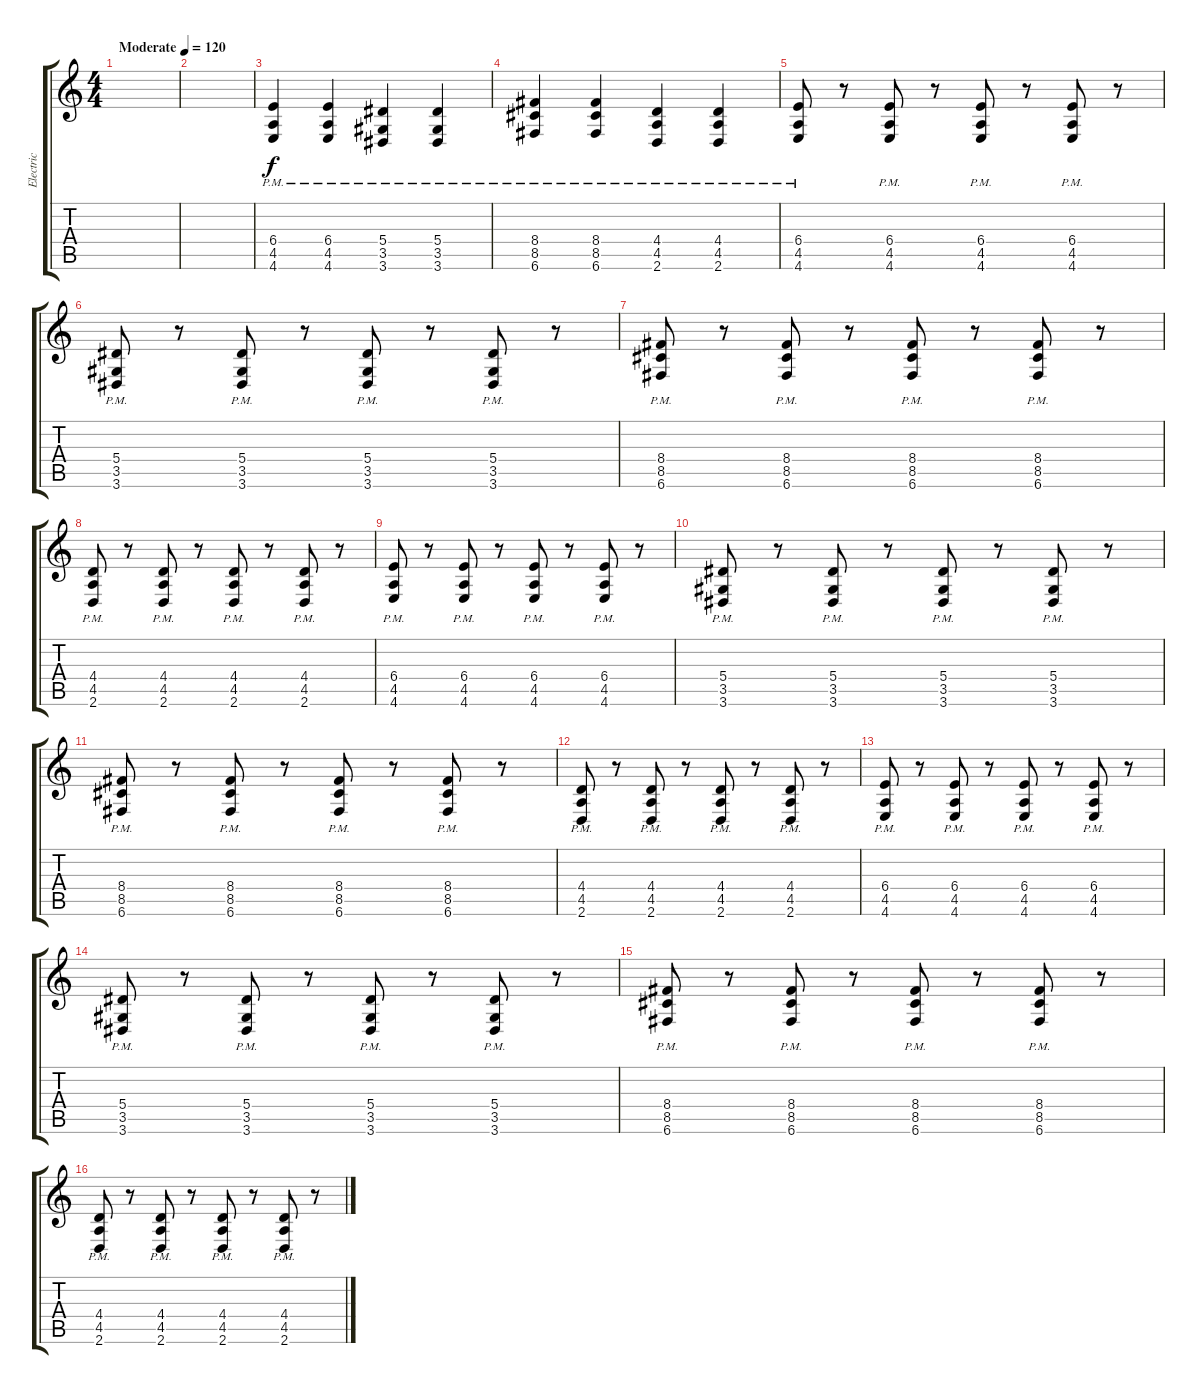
\track ("Electric" "Electric") {instrument electricguitarmuted}
\staff {score tabs}
\tuning (C4 G3 Eb3 Bb2 F2 C2) {hide}
\ts (4 4)
\tempo (120 "Moderate")
\clef g2
\ks c
|
|
(6.4{pm} 4.5{pm} 4.6{pm}).4 (6.4{pm} 4.5{pm} 4.6{pm}).4 (5.4{pm} 3.5{pm} 3.6{pm}).4 (5.4{pm} 3.5{pm} 3.6{pm}).4 |
(8.4{pm} 8.5{pm} 6.6{pm}).4 (8.4{pm} 8.5{pm} 6.6{pm}).4 (4.4{pm} 4.5{pm} 2.6{pm}).4 (4.4{pm} 4.5{pm} 2.6{pm}).4 |
(6.4{pm} 4.5{pm} 4.6{pm}).8{dy f} r.8 (6.4{pm} 4.5{pm} 4.6{pm}).8 r.8 (6.4{pm} 4.5{pm} 4.6{pm}).8 r.8 (6.4{pm} 4.5{pm} 4.6{pm}).8 r.8 |
(5.4{pm} 3.5{pm} 3.6{pm}).8 r.8 (5.4{pm} 3.5{pm} 3.6{pm}).8 r.8 (5.4{pm} 3.5{pm} 3.6{pm}).8 r.8 (5.4{pm} 3.5{pm} 3.6{pm}).8 r.8 |
(8.4{pm} 8.5{pm} 6.6{pm}).8 r.8 (8.4{pm} 8.5{pm} 6.6{pm}).8 r.8 (8.4{pm} 8.5{pm} 6.6{pm}).8 r.8 (8.4{pm} 8.5{pm} 6.6{pm}).8 r.8 |
(4.4{pm} 4.5{pm} 2.6{pm}).8 r.8 (4.4{pm} 4.5{pm} 2.6{pm}).8 r.8 (4.4{pm} 4.5{pm} 2.6{pm}).8 r.8 (4.4{pm} 4.5{pm} 2.6{pm}).8 r.8 |
(6.4{pm} 4.5{pm} 4.6{pm}).8 r.8 (6.4{pm} 4.5{pm} 4.6{pm}).8 r.8 (6.4{pm} 4.5{pm} 4.6{pm}).8 r.8 (6.4{pm} 4.5{pm} 4.6{pm}).8 r.8 |
(5.4{pm} 3.5{pm} 3.6{pm}).8 r.8 (5.4{pm} 3.5{pm} 3.6{pm}).8 r.8 (5.4{pm} 3.5{pm} 3.6{pm}).8 r.8 (5.4{pm} 3.5{pm} 3.6{pm}).8 r.8 |
(8.4{pm} 8.5{pm} 6.6{pm}).8 r.8 (8.4{pm} 8.5{pm} 6.6{pm}).8 r.8 (8.4{pm} 8.5{pm} 6.6{pm}).8 r.8 (8.4{pm} 8.5{pm} 6.6{pm}).8 r.8 |
(4.4{pm} 4.5{pm} 2.6{pm}).8 r.8 (4.4{pm} 4.5{pm} 2.6{pm}).8 r.8 (4.4{pm} 4.5{pm} 2.6{pm}).8 r.8 (4.4{pm} 4.5{pm} 2.6{pm}).8 r.8 |
(6.4{pm} 4.5{pm} 4.6{pm}).8 r.8 (6.4{pm} 4.5{pm} 4.6{pm}).8 r.8 (6.4{pm} 4.5{pm} 4.6{pm}).8 r.8 (6.4{pm} 4.5{pm} 4.6{pm}).8 r.8 |
(5.4{pm} 3.5{pm} 3.6{pm}).8 r.8 (5.4{pm} 3.5{pm} 3.6{pm}).8 r.8 (5.4{pm} 3.5{pm} 3.6{pm}).8 r.8 (5.4{pm} 3.5{pm} 3.6{pm}).8 r.8 |
(8.4{pm} 8.5{pm} 6.6{pm}).8 r.8 (8.4{pm} 8.5{pm} 6.6{pm}).8 r.8 (8.4{pm} 8.5{pm} 6.6{pm}).8 r.8 (8.4{pm} 8.5{pm} 6.6{pm}).8 r.8 |
(4.4{pm} 4.5{pm} 2.6{pm}).8 r.8 (4.4{pm} 4.5{pm} 2.6{pm}).8 r.8 (4.4{pm} 4.5{pm} 2.6{pm}).8 r.8 (4.4{pm} 4.5{pm} 2.6{pm}).8 r.8
